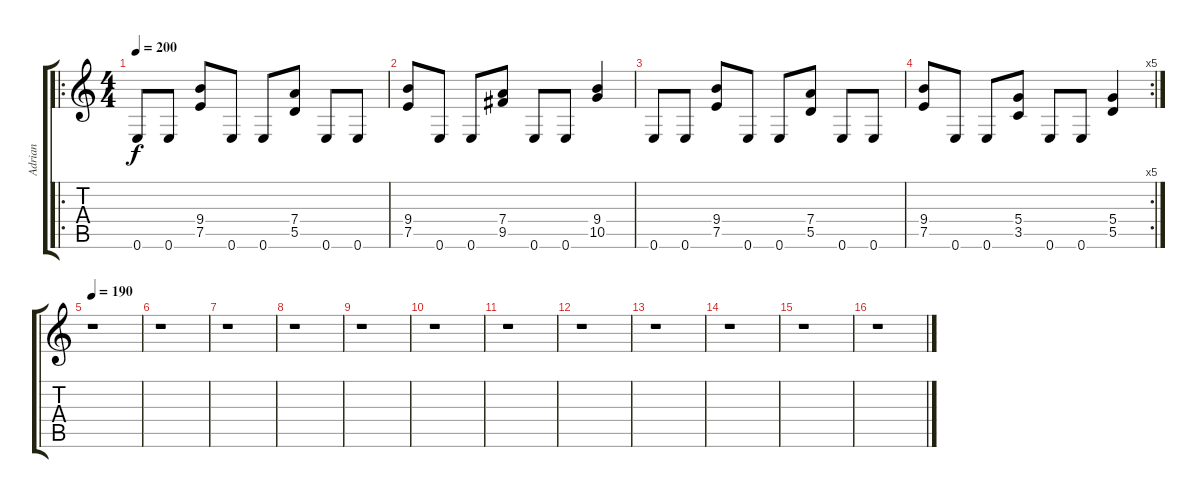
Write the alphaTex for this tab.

\track ("Adrian" "Adrian") {instrument distortionguitar}
\staff {score tabs}
\tuning (E4 B3 G3 D3 A2 E2) {hide}
\ro
\ts (4 4)
\tempo 200
\clef g2
\ks c
0.6.8{dy f} 0.6.8 (9.4 7.5).8 0.6.8 0.6.8 (7.4 5.5).8 0.6.8 0.6.8 |
(9.4 7.5).8 0.6.8 0.6.8 (7.4 9.5).8 0.6.8 0.6.8 (9.4 10.5).4 |
0.6.8 0.6.8 (9.4 7.5).8 0.6.8 0.6.8 (7.4 5.5).8 0.6.8 0.6.8 |
\rc 5
(9.4 7.5).8 0.6.8 0.6.8 (5.4 3.5).8 0.6.8 0.6.8 (5.4 5.5).4 |
\tempo 190
r.1 |
r.1 |
r.1 |
r.1 |
r.1 |
r.1 |
r.1 |
r.1 |
r.1 |
r.1 |
r.1 |
r.1
